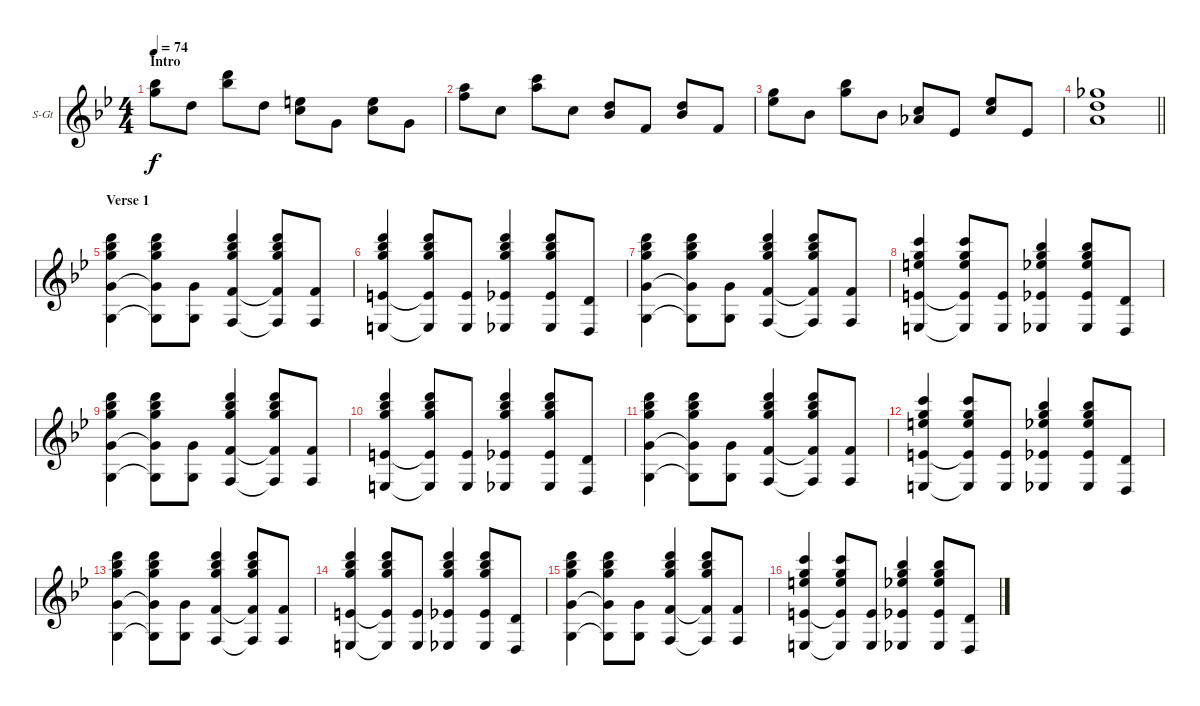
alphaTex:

\bracketExtendMode groupsimilarinstruments
\firstSystemTrackNameOrientation horizontal
\otherSystemsTrackNameOrientation horizontal
\track ("Piano" "S-Gt") {instrument acousticgrandpiano}
\staff {score}
\tuning (E4 B3 G3 D3 A2 D2)
\displaytranspose 12
\ts (4 4)
\beaming (8 2 2 2 2)
\section ("" "Intro")
\tempo 74
\clef g2
\ks gminor
(11.2 12.3).8{dy f instrument acousticgrandpiano} 12.4.8 (10.1 11.2).8 12.4.8 (9.3 10.4).8 10.5.8 (9.3 10.4).8 10.5.8 |
(10.2 10.3).8 10.4.8 (8.1 10.2).8 10.4.8 (7.3 8.4).8 8.5.8 (7.3 8.4).8 8.5.8 |
(8.2 8.3).8 8.4.8 (6.1 8.2).8 8.4.8 (5.3 6.4).8 6.5.8 (4.2 5.3).8 6.5.8 |
\barLineRight lightlight
(7.2 7.3 7.4).1 |
\section ("" "Verse 1")
\tempo (82 hide)
(10.1 11.2 12.3 5.4 5.6).4 (10.1 11.2 12.3 5.4{t} 5.6{t}).8 (5.4 5.6).8 (10.1 11.2 12.3 3.4 3.6).4 (10.1 11.2 12.3 3.4{t} 3.6{t}).8 (3.4 3.6).8 |
(10.1 11.2 12.3 2.4 2.6).4 (10.1 11.2 12.3 2.4{t} 2.6{t}).8 (2.4 2.6).8 (10.1 11.2 12.3 1.4 1.6).4 (10.1 11.2 12.3 1.4 1.6).8 (0.4 0.6).8 |
(10.1 11.2 12.3 5.4 5.6).4 (10.1 11.2 12.3 5.4{t} 5.6{t}).8 (5.4 5.6).8 (10.1 11.2 12.3 3.4 3.6).4 (10.1 11.2 12.3 3.4{t} 3.6{t}).8 (3.4 3.6).8 |
(8.1 8.2 9.3 2.4 2.6).4 (8.1 8.2 9.3 2.4{t} 2.6{t}).8 (2.4 2.6).8 (6.1 8.2 8.3 1.4 1.6).4 (6.1 8.2 8.3 1.4 1.6).8 (0.4 0.6).8 |
(10.1 11.2 12.3 5.4 5.6).4 (10.1 11.2 12.3 5.4{t} 5.6{t}).8 (5.4 5.6).8 (10.1 11.2 12.3 3.4 3.6).4 (10.1 11.2 12.3 3.4{t} 3.6{t}).8 (3.4 3.6).8 |
(10.1 11.2 12.3 2.4 2.6).4 (10.1 11.2 12.3 2.4{t} 2.6{t}).8 (2.4 2.6).8 (10.1 11.2 12.3 1.4 1.6).4 (10.1 11.2 12.3 1.4 1.6).8 (0.4 0.6).8 |
(10.1 11.2 12.3 5.4 5.6).4 (10.1 11.2 12.3 5.4{t} 5.6{t}).8 (5.4 5.6).8 (10.1 11.2 12.3 3.4 3.6).4 (10.1 11.2 12.3 3.4{t} 3.6{t}).8 (3.4 3.6).8 |
(8.1 8.2 9.3 2.4 2.6).4 (8.1 8.2 9.3 2.4{t} 2.6{t}).8 (2.4 2.6).8 (6.1 8.2 8.3 1.4 1.6).4 (6.1 8.2 8.3 1.4 1.6).8 (0.4 0.6).8 |
(10.1 11.2 12.3 5.4 5.6).4 (10.1 11.2 12.3 5.4{t} 5.6{t}).8 (5.4 5.6).8 (10.1 11.2 12.3 3.4 3.6).4 (10.1 11.2 12.3 3.4{t} 3.6{t}).8 (3.4 3.6).8 |
(10.1 11.2 12.3 2.4 2.6).4 (10.1 11.2 12.3 2.4{t} 2.6{t}).8 (2.4 2.6).8 (10.1 11.2 12.3 1.4 1.6).4 (10.1 11.2 12.3 1.4 1.6).8 (0.4 0.6).8 |
(10.1 11.2 12.3 5.4 5.6).4 (10.1 11.2 12.3 5.4{t} 5.6{t}).8 (5.4 5.6).8 (10.1 11.2 12.3 3.4 3.6).4 (10.1 11.2 12.3 3.4{t} 3.6{t}).8 (3.4 3.6).8 |
(8.1 8.2 9.3 2.4 2.6).4 (8.1 8.2 9.3 2.4{t} 2.6{t}).8 (2.4 2.6).8 (6.1 8.2 8.3 1.4 1.6).4 (6.1 8.2 8.3 1.4 1.6).8 (0.4 0.6).8
